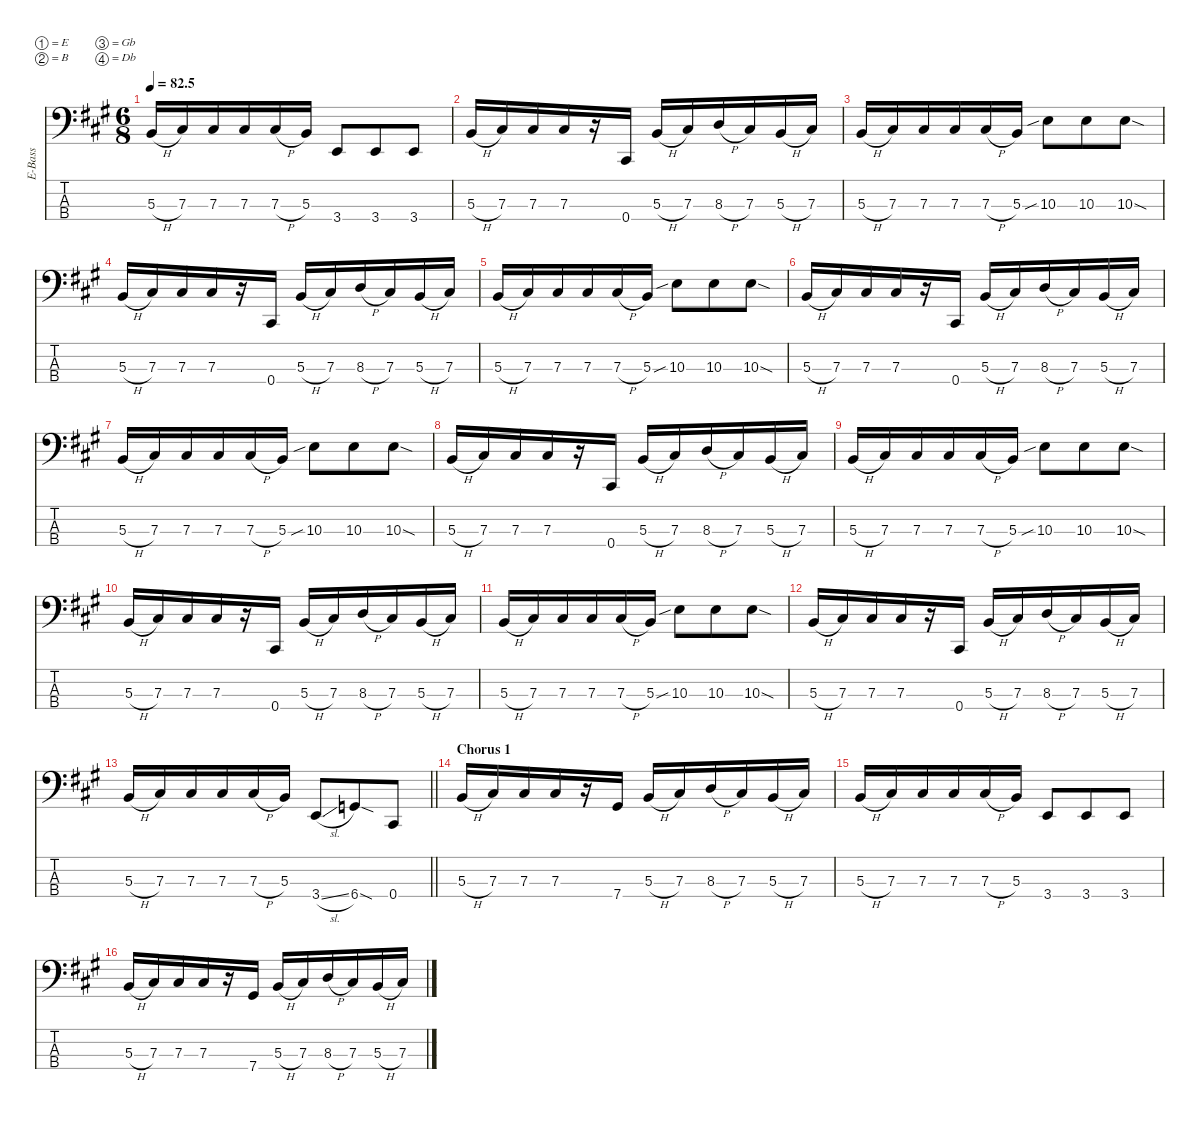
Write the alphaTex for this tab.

\defaultSystemsLayout 4
\hideDynamics
\bracketExtendMode nobrackets
\otherSystemsTrackNameOrientation horizontal
\track ("Bass" "E-Bass") {defaultSystemsLayout 4 instrument electricbassfinger}
\staff {score tabs}
\tuning (E2 B1 Gb1 Db1)
\ts (6 8)
\tempo
82.5
\accidentals auto
\clef f4
\ottava regular
\simile none
\ks a
5.3{h acc forcenatural}.16{dy f beam Up} 7.3{acc #}.16{beam Up} 7.3{acc #}.16{beam Up} 7.3{acc #}.16{beam Up} 7.3{h acc #}.16{beam Up} 5.3{acc forcenatural}.16{beam Up} 3.4{acc forcenatural}.8{beam Up} 3.4{acc forcenatural}.8{beam Up} 3.4{acc forcenatural}.8{beam Up} |
5.3{h acc forcenatural}.16{beam Up} 7.3{acc #}.16{beam Up} 7.3{acc #}.16{beam Up} 7.3{acc #}.16{beam Up} r.16{beam Up} 0.4{acc #}.16{beam Up} 5.3{h acc forcenatural}.16{beam Up} 7.3{acc #}.16{beam Up} 8.3{h acc forcenatural}.16{beam Up} 7.3{acc #}.16{beam Up} 5.3{h acc forcenatural}.16{beam Up} 7.3{acc #}.16{beam Up} |
5.3{h acc forcenatural}.16{beam Up} 7.3{acc #}.16{beam Up} 7.3{acc #}.16{beam Up} 7.3{acc #}.16{beam Up} 7.3{h acc #}.16{beam Up} 5.3{acc forcenatural}.16{beam Up} 10.3{sib acc forcenatural}.8{beam Down} 10.3{acc forcenatural}.8{beam Down} 10.3{sod acc forcenatural}.8{beam Down} |
5.3{h acc forcenatural}.16{beam Up} 7.3{acc #}.16{beam Up} 7.3{acc #}.16{beam Up} 7.3{acc #}.16{beam Up} r.16{beam Up} 0.4{acc #}.16{beam Up} 5.3{h acc forcenatural}.16{beam Up} 7.3{acc #}.16{beam Up} 8.3{h acc forcenatural}.16{beam Up} 7.3{acc #}.16{beam Up} 5.3{h acc forcenatural}.16{beam Up} 7.3{acc #}.16{beam Up} |
5.3{h acc forcenatural}.16{beam Up} 7.3{acc #}.16{beam Up} 7.3{acc #}.16{beam Up} 7.3{acc #}.16{beam Up} 7.3{h acc #}.16{beam Up} 5.3{acc forcenatural}.16{beam Up} 10.3{sib acc forcenatural}.8{beam Down} 10.3{acc forcenatural}.8{beam Down} 10.3{sod acc forcenatural}.8{beam Down} |
5.3{h acc forcenatural}.16{beam Up} 7.3{acc #}.16{beam Up} 7.3{acc #}.16{beam Up} 7.3{acc #}.16{beam Up} r.16{beam Up} 0.4{acc #}.16{beam Up} 5.3{h acc forcenatural}.16{beam Up} 7.3{acc #}.16{beam Up} 8.3{h acc forcenatural}.16{beam Up} 7.3{acc #}.16{beam Up} 5.3{h acc forcenatural}.16{beam Up} 7.3{acc #}.16{beam Up} |
5.3{h acc forcenatural}.16{beam Up} 7.3{acc #}.16{beam Up} 7.3{acc #}.16{beam Up} 7.3{acc #}.16{beam Up} 7.3{h acc #}.16{beam Up} 5.3{acc forcenatural}.16{beam Up} 10.3{sib acc forcenatural}.8{beam Down} 10.3{acc forcenatural}.8{beam Down} 10.3{sod acc forcenatural}.8{beam Down} |
5.3{h acc forcenatural}.16{beam Up} 7.3{acc #}.16{beam Up} 7.3{acc #}.16{beam Up} 7.3{acc #}.16{beam Up} r.16{beam Up} 0.4{acc #}.16{beam Up} 5.3{h acc forcenatural}.16{beam Up} 7.3{acc #}.16{beam Up} 8.3{h acc forcenatural}.16{beam Up} 7.3{acc #}.16{beam Up} 5.3{h acc forcenatural}.16{beam Up} 7.3{acc #}.16{beam Up} |
5.3{h acc forcenatural}.16{beam Up} 7.3{acc #}.16{beam Up} 7.3{acc #}.16{beam Up} 7.3{acc #}.16{beam Up} 7.3{h acc #}.16{beam Up} 5.3{acc forcenatural}.16{beam Up} 10.3{sib acc forcenatural}.8{beam Down} 10.3{acc forcenatural}.8{beam Down} 10.3{sod acc forcenatural}.8{beam Down} |
5.3{h acc forcenatural}.16{beam Up} 7.3{acc #}.16{beam Up} 7.3{acc #}.16{beam Up} 7.3{acc #}.16{beam Up} r.16{beam Up} 0.4{acc #}.16{beam Up} 5.3{h acc forcenatural}.16{beam Up} 7.3{acc #}.16{beam Up} 8.3{h acc forcenatural}.16{beam Up} 7.3{acc #}.16{beam Up} 5.3{h acc forcenatural}.16{beam Up} 7.3{acc #}.16{beam Up} |
5.3{h acc forcenatural}.16{beam Up} 7.3{acc #}.16{beam Up} 7.3{acc #}.16{beam Up} 7.3{acc #}.16{beam Up} 7.3{h acc #}.16{beam Up} 5.3{acc forcenatural}.16{beam Up} 10.3{sib acc forcenatural}.8{beam Down} 10.3{acc forcenatural}.8{beam Down} 10.3{sod acc forcenatural}.8{beam Down} |
5.3{h acc forcenatural}.16{beam Up} 7.3{acc #}.16{beam Up} 7.3{acc #}.16{beam Up} 7.3{acc #}.16{beam Up} r.16{beam Up} 0.4{acc #}.16{beam Up} 5.3{h acc forcenatural}.16{beam Up} 7.3{acc #}.16{beam Up} 8.3{h acc forcenatural}.16{beam Up} 7.3{acc #}.16{beam Up} 5.3{h acc forcenatural}.16{beam Up} 7.3{acc #}.16{beam Up} |
\barLineRight lightlight
5.3{h acc forcenatural}.16{beam Up} 7.3{acc #}.16{beam Up} 7.3{acc #}.16{beam Up} 7.3{acc #}.16{beam Up} 7.3{h acc #}.16{beam Up} 5.3{acc forcenatural}.16{beam Up} 3.4{sl acc forcenatural}.8{beam Up} 6.4{sod acc forcenatural}.8{beam Up} 0.4{acc #}.8{beam Up} |
\section ("" "Chorus 1")
5.3{h acc forcenatural}.16{beam Up} 7.3{acc #}.16{beam Up} 7.3{acc #}.16{beam Up} 7.3{acc #}.16{beam Up} r.16{beam Up} 7.4{acc #}.16{beam Up} 5.3{h acc forcenatural}.16{beam Up} 7.3{acc #}.16{beam Up} 8.3{h acc forcenatural}.16{beam Up} 7.3{acc #}.16{beam Up} 5.3{h acc forcenatural}.16{beam Up} 7.3{acc #}.16{beam Up} |
5.3{h acc forcenatural}.16{beam Up} 7.3{acc #}.16{beam Up} 7.3{acc #}.16{beam Up} 7.3{acc #}.16{beam Up} 7.3{h acc #}.16{beam Up} 5.3{acc forcenatural}.16{beam Up} 3.4{acc forcenatural}.8{beam Up} 3.4{acc forcenatural}.8{beam Up} 3.4{acc forcenatural}.8{beam Up} |
5.3{h acc forcenatural}.16{beam Up} 7.3{acc #}.16{beam Up} 7.3{acc #}.16{beam Up} 7.3{acc #}.16{beam Up} r.16{beam Up} 7.4{acc #}.16{beam Up} 5.3{h acc forcenatural}.16{beam Up} 7.3{acc #}.16{beam Up} 8.3{h acc forcenatural}.16{beam Up} 7.3{acc #}.16{beam Up} 5.3{h acc forcenatural}.16{beam Up} 7.3{acc #}.16{beam Up}
